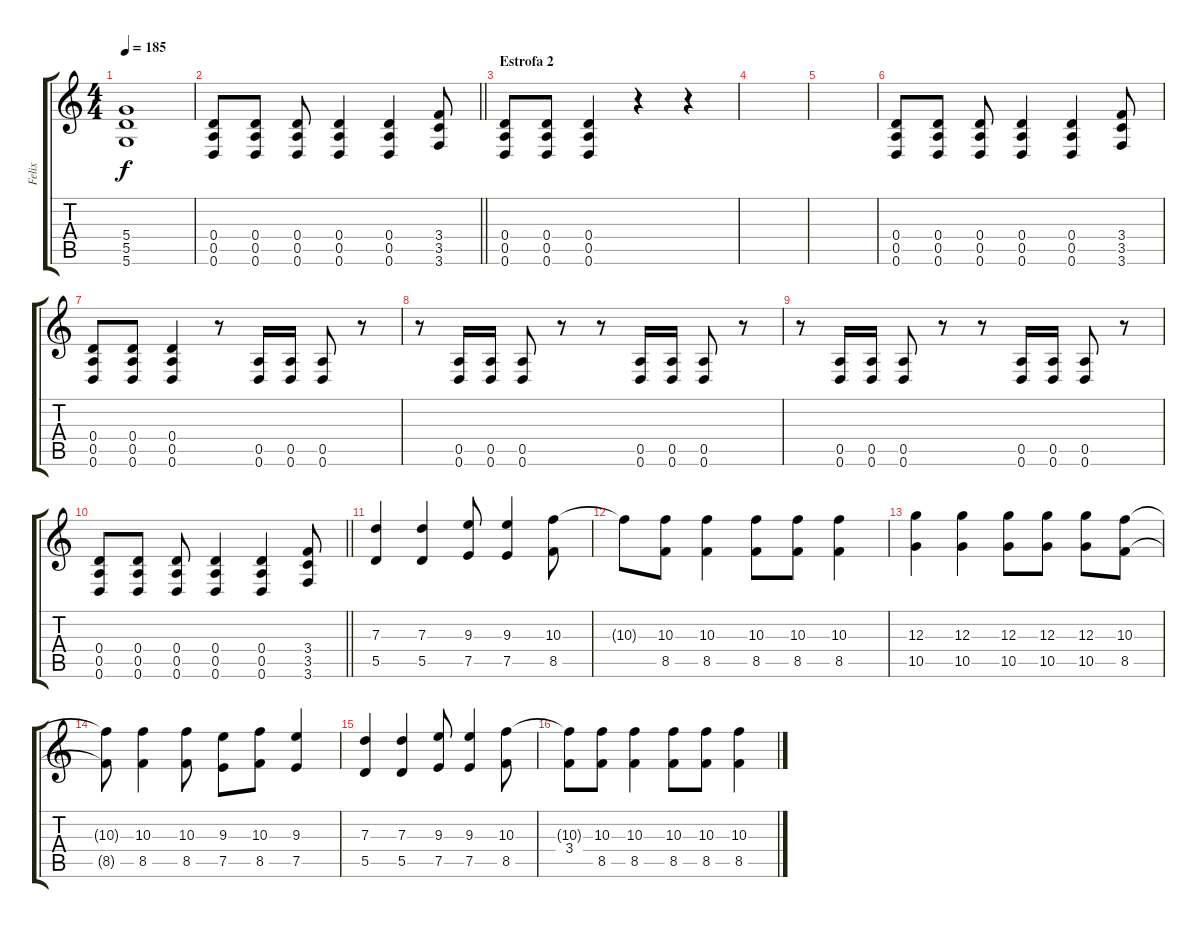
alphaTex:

\track ("Felix" "Felix") {instrument distortionguitar}
\staff {score tabs}
\tuning (E4 B3 G3 D3 A2 D2) {hide}
\ts (4 4)
\tempo 185
\clef g2
\ks c
(5.4{t} 5.5{t} 5.6{t}).1{dy f} |
\barLineRight lightlight
(0.4 0.5 0.6).8 (0.4 0.5 0.6).8 (0.4 0.5 0.6).8 (0.4 0.5 0.6).4 (0.4 0.5 0.6).4 (3.4 3.5 3.6).8 |
\section ("" "Estrofa 2")
(0.4 0.5 0.6).8 (0.4 0.5 0.6).8 (0.4 0.5 0.6).4 r.4 r.4 |
|
|
(0.4 0.5 0.6).8 (0.4 0.5 0.6).8 (0.4 0.5 0.6).8 (0.4 0.5 0.6).4 (0.4 0.5 0.6).4 (3.4 3.5 3.6).8 |
(0.4 0.5 0.6).8 (0.4 0.5 0.6).8 (0.4 0.5 0.6).4 r.8 (0.5 0.6).16 (0.5 0.6).16 (0.5 0.6).8 r.8 |
r.8 (0.5 0.6).16 (0.5 0.6).16 (0.5 0.6).8 r.8 r.8 (0.5 0.6).16 (0.5 0.6).16 (0.5 0.6).8 r.8 |
r.8 (0.5 0.6).16 (0.5 0.6).16 (0.5 0.6).8 r.8 r.8 (0.5 0.6).16 (0.5 0.6).16 (0.5 0.6).8 r.8 |
\barLineRight lightlight
(0.4 0.5 0.6).8 (0.4 0.5 0.6).8 (0.4 0.5 0.6).8 (0.4 0.5 0.6).4 (0.4 0.5 0.6).4 (3.4 3.5 3.6).8 |
(7.3 5.5).4 (7.3 5.5).4 (9.3 7.5).8 (9.3 7.5).4 (10.3 8.5).8 |
10.3{t}.8 (10.3 8.5).8 (10.3 8.5).4 (10.3 8.5).8 (10.3 8.5).8 (10.3 8.5).4 |
(12.3 10.5).4 (12.3 10.5).4 (12.3 10.5).8 (12.3 10.5).8 (12.3 10.5).8 (10.3 8.5).8 |
(10.3{t} 8.5{t}).8 (10.3 8.5).4 (10.3 8.5).8 (9.3 7.5).8 (10.3 8.5).8 (9.3 7.5).4 |
(7.3 5.5).4 (7.3 5.5).4 (9.3 7.5).8 (9.3 7.5).4 (10.3 8.5).8 |
(10.3{t} 3.4).8 (10.3 8.5).8 (10.3 8.5).4 (10.3 8.5).8 (10.3 8.5).8 (10.3 8.5).4
